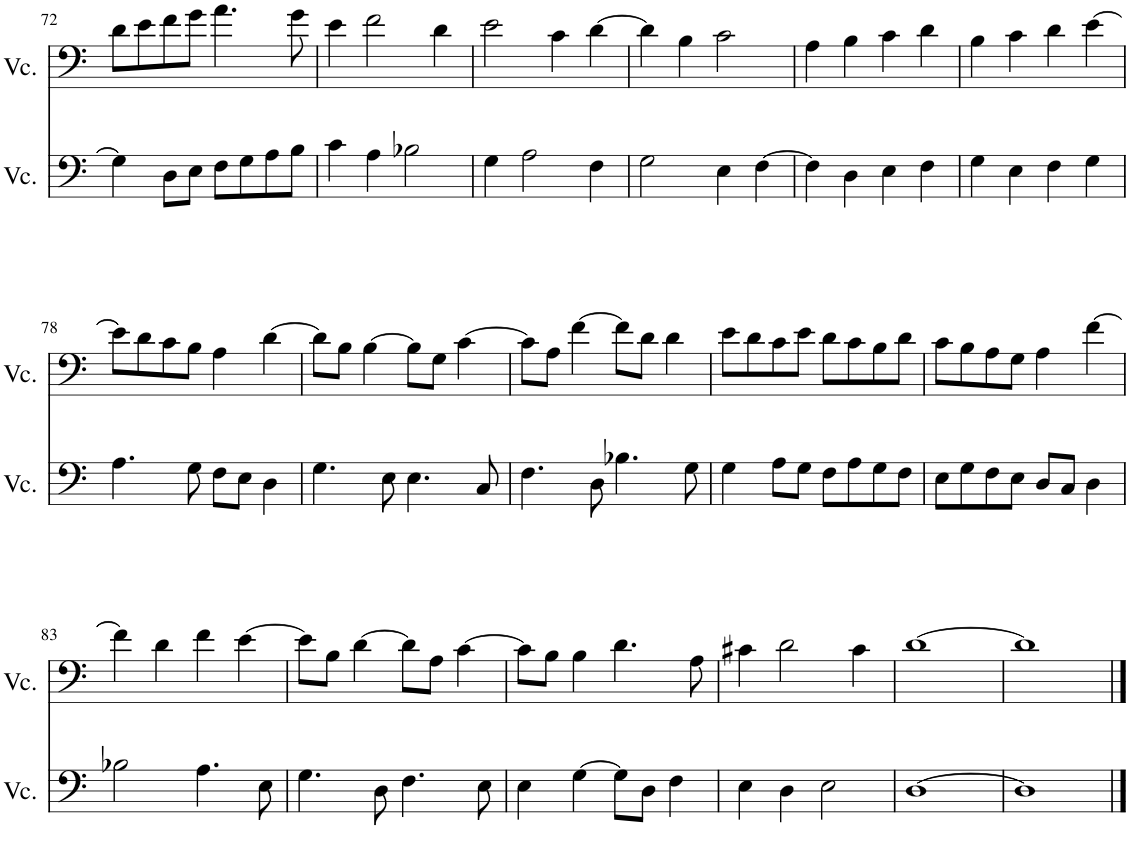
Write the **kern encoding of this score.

**kern	**kern
*part2	*part1
*staff2	*staff1
*I"Violoncello2	*I"Violoncello1
*I'Vc.	*I'Vc.
!!LO:PB:g=z
*clefF4	*clefF4
*k[]	*k[]
*M4/4	*M4/4
=72	=72
4G\]	8d\L
.	8e\
8D\L	8f\
8E\J	8g\J
8F\L	4.a\
8G\	.
8A\	.
8B\J	8g\
=73	=73
4c\	4e\
4A\	2f\
2B-X\	.
.	4d\
=74	=74
4G\	2e\
2A\	.
.	4c\
4F\	[4d\
=75	=75
2G\	4d\]
.	4B\
4E\	2c\
[4F\	.
=76	=76
4F\]	4A\
4D\	4B\
4E\	4c\
4F\	4d\
=77	=77
4G\	4B\
4E\	4c\
4F\	4d\
4G\	[4e\
!!LO:LB:g=z
=78	=78
4.A\	8e\L]
.	8d\
.	8c\
8G\	8B\J
8F\L	4A\
8E\J	.
4D\	[4d\
=79	=79
4.G\	8d\L]
.	8B\J
.	[4B\
8E\	.
4.E\	8B\L]
.	8G\J
.	[4c\
8C/	.
=80	=80
4.F\	8c\L]
.	8A\J
.	[4f\
8D\	.
4.B-X\	8f\L]
.	8d\J
.	4d\
8G\	.
=81	=81
4G\	8e\L
.	8d\
8A\L	8c\
8G\J	8e\J
8F\L	8d\L
8A\	8c\
8G\	8B\
8F\J	8d\J
=82	=82
8E\L	8c\L
8G\	8B\
8F\	8A\
8E\J	8G\J
8D/L	4A\
8C/J	.
4D\	[4f\
!!LO:LB:g=z
=83	=83
2B-X\	4f\]
.	4d\
4.A\	4f\
.	[4e\
8E\	.
=84	=84
4.G\	8e\L]
.	8B\J
.	[4d\
8D\	.
4.F\	8d\L]
.	8A\J
.	[4c\
8E\	.
=85	=85
4E\	8c\L]
.	8B\J
[4G\	4B\
8G\L]	4.d\
8D\J	.
4F\	.
.	8A\
=86	=86
4E\	4c#X\
4D\	2d\
2E\	.
.	4c#\
=87	=87
[1D	[1d
=88	=88
1D]	1d]
==	==
*-	*-
